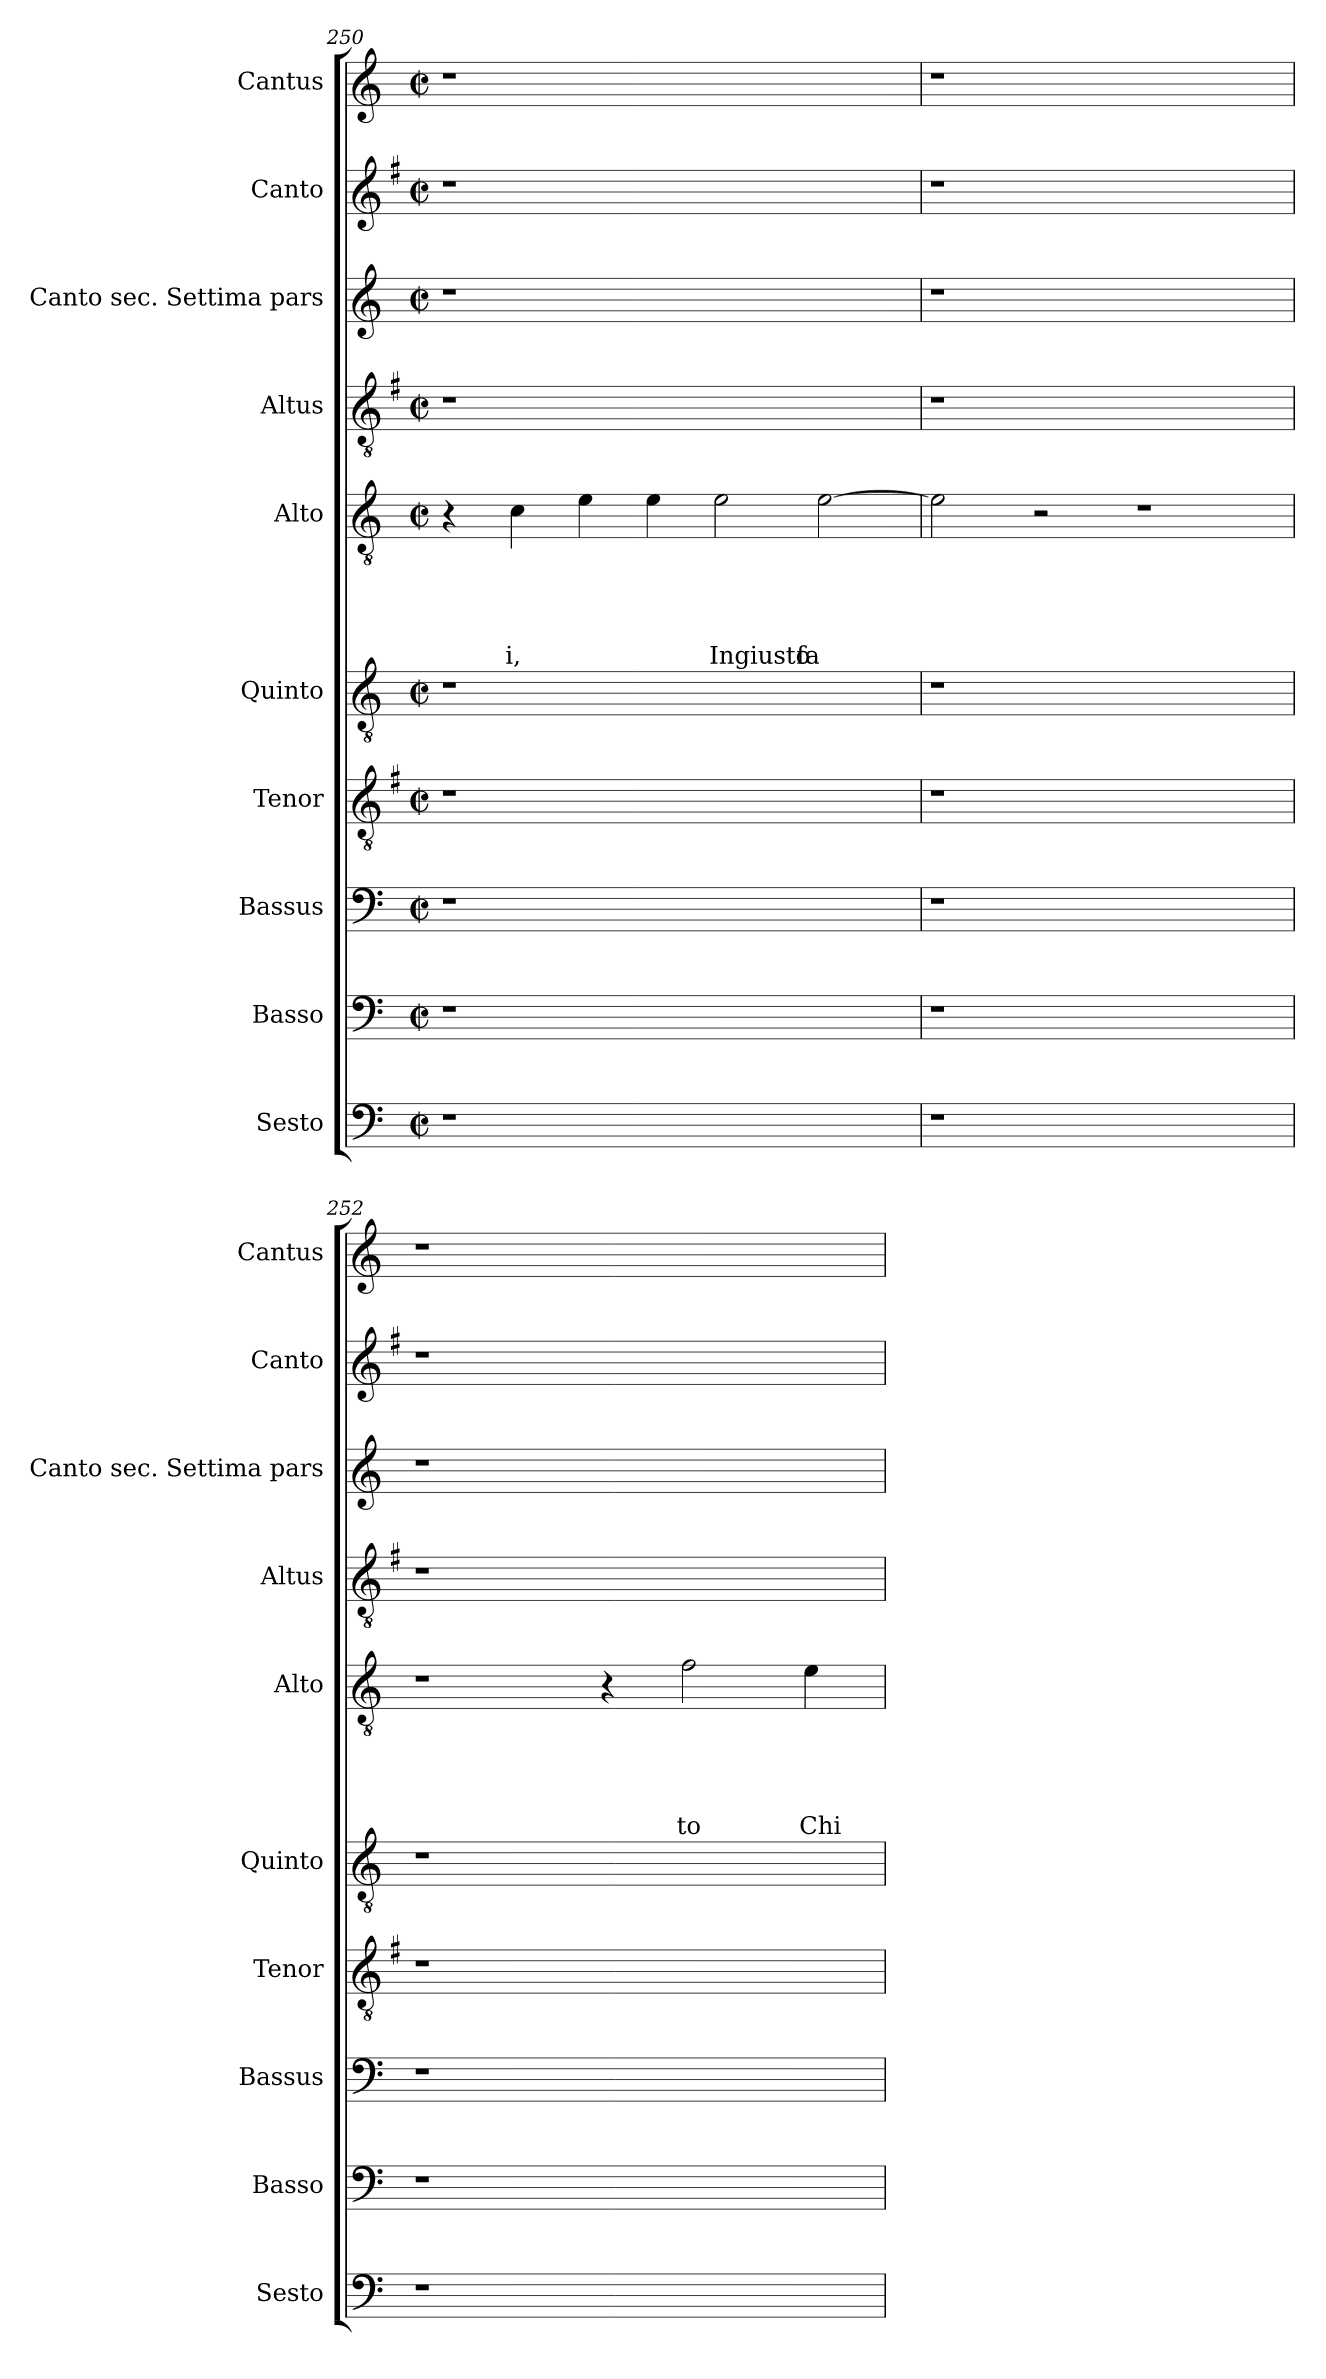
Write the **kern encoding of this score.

**kern	**kern	**kern	**kern	**kern	**kern	**text	**text	**text	**text	**text	**kern	**kern	**kern	**kern
*part10	*part9	*part8	*part7	*part6	*part5	*part5	*part5	*part5	*part5	*part5	*part4	*part3	*part2	*part1
*staff10	*staff9	*staff8	*staff7	*staff6	*staff5	*staff5	*staff5	*staff5	*staff5	*staff5	*staff4	*staff3	*staff2	*staff1
*I"Sesto	*I"Basso	*I"Bassus	*I"Tenor	*I"Quinto	*I"Alto	*	*	*	*	*	*I"Altus	*I"Canto sec. Settima pars	*I"Canto	*I"Cantus
*I'Sesto	*I'Basso	*I'Bassus	*I'Tenor	*I'Quinto	*I'Alto	*	*	*	*	*	*I'Altus	*I'Canto sec. Settima pars	*I'Canto	*I'Cantus
*clefF4	*clefF4	*clefF4	*clefGv2	*clefGv2	*clefGv2	*	*	*	*	*	*clefGv2	*clefG2	*clefG2	*clefG2
*k[]	*k[]	*k[]	*k[f#]	*k[]	*k[]	*	*	*	*	*	*k[f#]	*k[]	*k[f#]	*k[]
*C:	*C:	*C:	*G:	*C:	*C:	*	*	*	*	*	*G:	*C:	*G:	*C:
*M2/2	*M2/2	*M2/2	*M2/2	*M2/2	*M2/2	*	*	*	*	*	*M2/2	*M2/2	*M2/2	*M2/2
*met(c|)	*met(c|)	*met(c|)	*met(c|)	*met(c|)	*met(c|)	*	*	*	*	*	*met(c|)	*met(c|)	*met(c|)	*met(c|)
=250	=250	=250	=250	=250	=250	=250	=250	=250	=250	=250	=250	=250	=250	=250
1r	1r	1r	1r	1r	4r	.	.	.	.	.	1r	1r	1r	1r
!	!	!	!	!	!	!	!	!	!	!LO:LY:b	!	!	!	!
.	.	.	.	.	4c\	.	.	.	.	i,	.	.	.	.
.	.	.	.	.	4e\	.	.	.	.	.	.	.	.	.
.	.	.	.	.	4e\	.	.	.	.	.	.	.	.	.
!	!	!	!	!	!	!	!	!	!	!LO:LY:b	!	!	!	!
1ryy	1ryy	1ryy	1ryy	1ryy	2e\	.	.	.	.	Ingiusto	1ryy	1ryy	1ryy	1ryy
!	!	!	!	!	!	!	!	!	!	!LO:LY:b	!	!	!	!
.	.	.	.	.	[<2e\	.	.	.	.	fa	.	.	.	.
!!LO:LB:g=z
=251	=251	=251	=251	=251	=251	=251	=251	=251	=251	=251	=251	=251	=251	=251
1r	1r	1r	1r	1r	2e\]	.	.	.	.	.	1r	1r	1r	1r
.	.	.	.	.	2r	.	.	.	.	.	.	.	.	.
1ryy	1ryy	1ryy	1ryy	1ryy	1r	.	.	.	.	.	1ryy	1ryy	1ryy	1ryy
=252	=252	=252	=252	=252	=252	=252	=252	=252	=252	=252	=252	=252	=252	=252
1r	1r	1r	1r	1r	1r	.	.	.	.	.	1r	1r	1r	1r
1ryy	1ryy	1ryy	1ryy	1ryy	4r	.	.	.	.	.	1ryy	1ryy	1ryy	1ryy
!	!	!	!	!	!	!	!	!	!	!LO:LY:b	!	!	!	!
.	.	.	.	.	2f\	.	.	.	.	to	.	.	.	.
!	!	!	!	!	!	!	!	!	!	!LO:LY:b	!	!	!	!
.	.	.	.	.	4e\	.	.	.	.	Chi	.	.	.	.
=	=	=	=	=	=	=	=	=	=	=	=	=	=	=
*-	*-	*-	*-	*-	*-	*-	*-	*-	*-	*-	*-	*-	*-	*-
